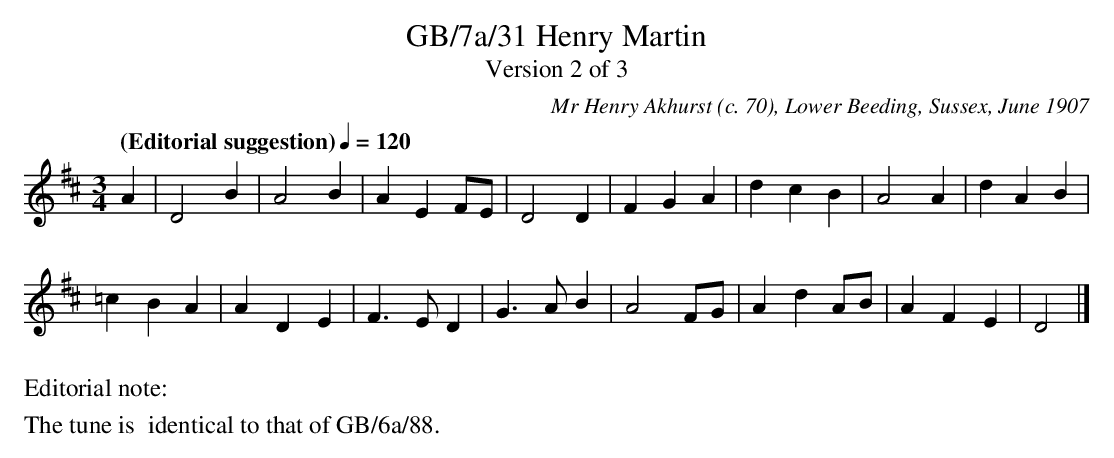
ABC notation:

X:1
T:GB/7a/31 Henry Martin
T:Version 2 of 3
C:Mr Henry Akhurst (c. 70), Lower Beeding, Sussex, June 1907
L:1/4
Q:"(Editorial suggestion)" 1/4=120
M:3/4
K:D
A | D2 B | A2 B | A E F/E/ | D2 D | F G A | d c B | A2 A | d A B |$
=c B A | A D E | F3/2 E/ D | G3/2 A/ B | A2 F/G/ | A d A/B/ | A F E | D2 |]
